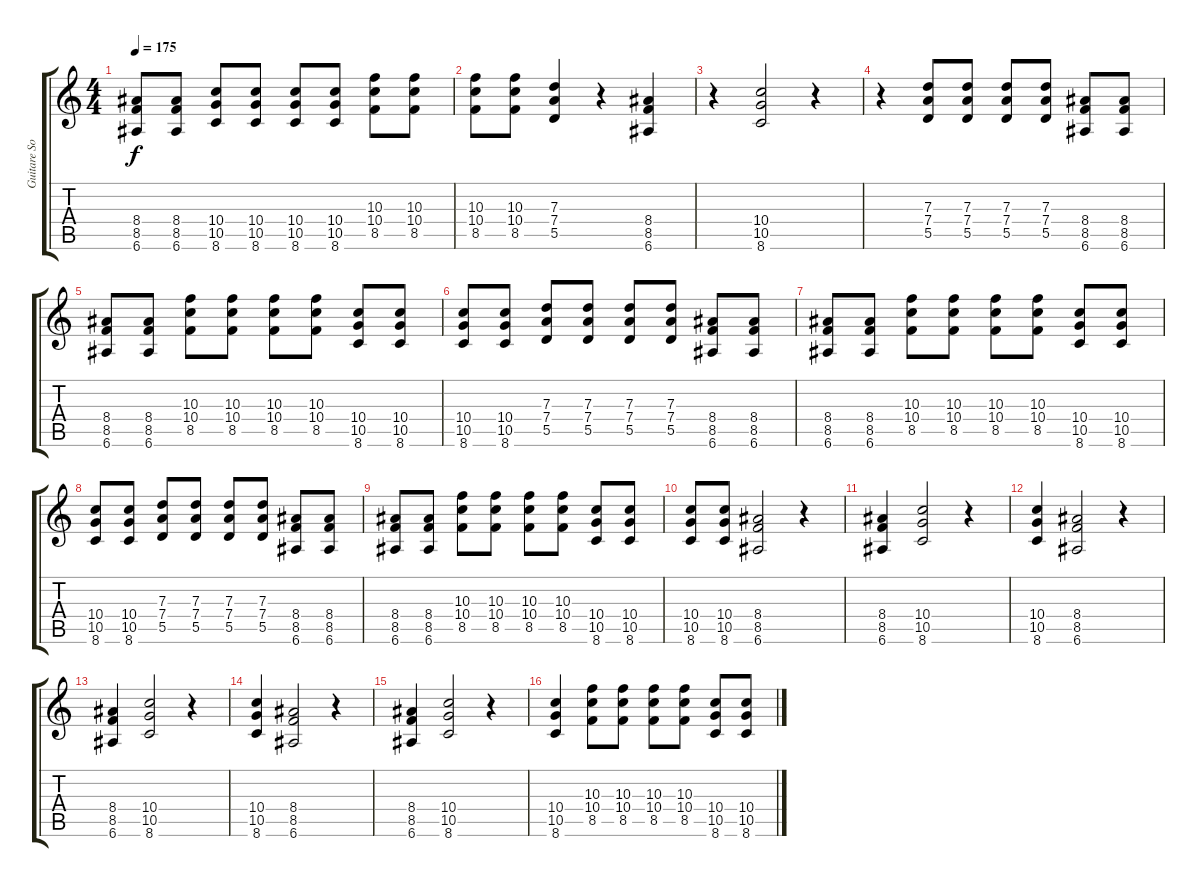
\track ("Guitare Soliste" "Guitare So") {instrument acousticguitarsteel}
\staff {score tabs}
\tuning (E4 B3 G3 D3 A2 E2) {hide}
\ts (4 4)
\tempo 175
\clef g2
\ks c
(8.4 8.5 6.6).8{dy f} (8.4 8.5 6.6).8 (10.4 10.5 8.6).8 (10.4 10.5 8.6).8 (10.4 10.5 8.6).8 (10.4 10.5 8.6).8 (10.3 10.4 8.5).8 (10.3 10.4 8.5).8 |
(10.3 10.4 8.5).8 (10.3 10.4 8.5).8 (7.3 7.4 5.5).4 r.4 (8.4 8.5 6.6).4 |
r.4 (10.4 10.5 8.6).2 r.4 |
r.4 (7.3 7.4 5.5).8 (7.3 7.4 5.5).8 (7.3 7.4 5.5).8 (7.3 7.4 5.5).8 (8.4 8.5 6.6).8 (8.4 8.5 6.6).8 |
(8.4 8.5 6.6).8 (8.4 8.5 6.6).8 (10.3 10.4 8.5).8 (10.3 10.4 8.5).8 (10.3 10.4 8.5).8 (10.3 10.4 8.5).8 (10.4 10.5 8.6).8 (10.4 10.5 8.6).8 |
(10.4 10.5 8.6).8 (10.4 10.5 8.6).8 (7.3 7.4 5.5).8 (7.3 7.4 5.5).8 (7.3 7.4 5.5).8 (7.3 7.4 5.5).8 (8.4 8.5 6.6).8 (8.4 8.5 6.6).8 |
(8.4 8.5 6.6).8 (8.4 8.5 6.6).8 (10.3 10.4 8.5).8 (10.3 10.4 8.5).8 (10.3 10.4 8.5).8 (10.3 10.4 8.5).8 (10.4 10.5 8.6).8 (10.4 10.5 8.6).8 |
(10.4 10.5 8.6).8 (10.4 10.5 8.6).8 (7.3 7.4 5.5).8 (7.3 7.4 5.5).8 (7.3 7.4 5.5).8 (7.3 7.4 5.5).8 (8.4 8.5 6.6).8 (8.4 8.5 6.6).8 |
(8.4 8.5 6.6).8 (8.4 8.5 6.6).8 (10.3 10.4 8.5).8 (10.3 10.4 8.5).8 (10.3 10.4 8.5).8 (10.3 10.4 8.5).8 (10.4 10.5 8.6).8 (10.4 10.5 8.6).8 |
(10.4 10.5 8.6).8 (10.4 10.5 8.6).8 (8.4 8.5 6.6).2 r.4 |
(8.4 8.5 6.6).4 (10.4 10.5 8.6).2 r.4 |
(10.4 10.5 8.6).4 (8.4 8.5 6.6).2 r.4 |
(8.4 8.5 6.6).4 (10.4 10.5 8.6).2 r.4 |
(10.4 10.5 8.6).4 (8.4 8.5 6.6).2 r.4 |
(8.4 8.5 6.6).4 (10.4 10.5 8.6).2 r.4 |
(10.4 10.5 8.6).4 (10.3 10.4 8.5).8 (10.3 10.4 8.5).8 (10.3 10.4 8.5).8 (10.3 10.4 8.5).8 (10.4 10.5 8.6).8 (10.4 10.5 8.6).8
